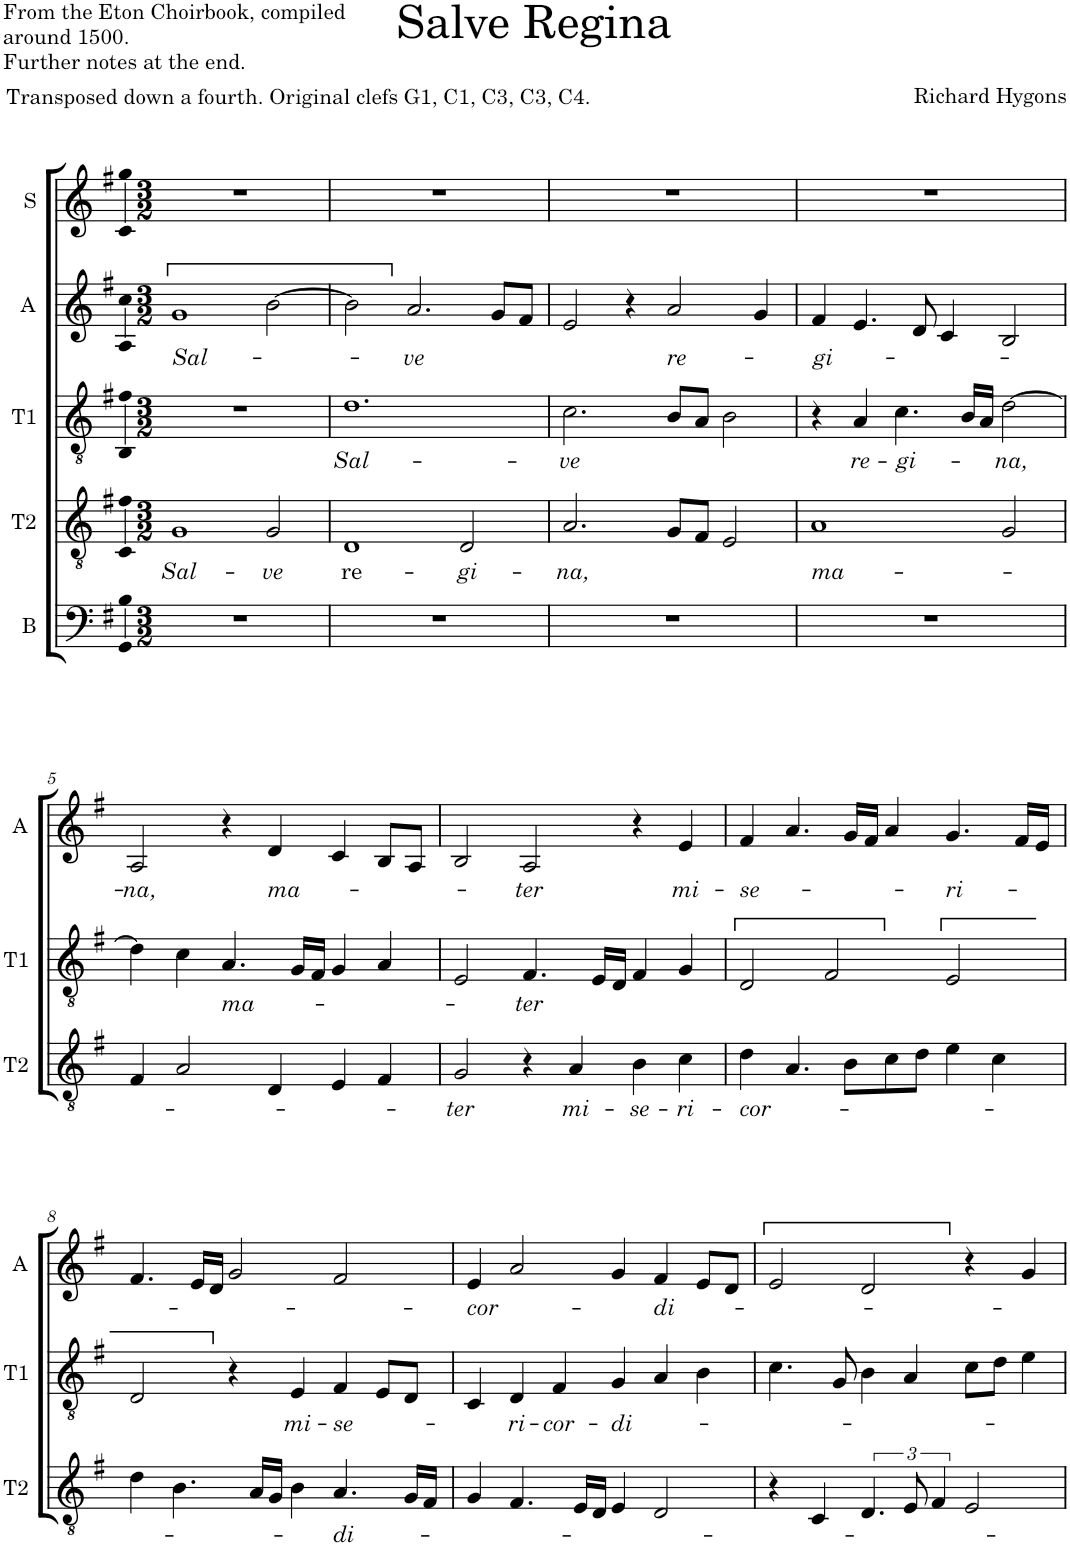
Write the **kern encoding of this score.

**kern	**kern	**text	**kern	**text	**kern	**text	**kern
*part5	*part4	*part4	*part3	*part3	*part2	*part2	*part1
*staff5	*staff4	*staff4	*staff3	*staff3	*staff2	*staff2	*staff1
*I"B	*I"T2	*	*I"T1	*	*I"A	*	*I"S
*I'B	*I'T2	*	*I'T1	*	*I'A	*	*I'S
*clefF4	*clefGv2	*	*clefGv2	*	*clefG2	*	*clefG2
*k[f#]	*k[f#]	*	*k[f#]	*	*k[f#]	*	*k[f#]
*M3/2	*M3/2	*	*M3/2	*	*M3/2	*	*M3/2
=1	=1	=1	=1	=1	=1	=1	=1
!	!	!LO:LY:b	!	!	!	!LO:LY:b	!
1.r	1G	Sal-	1.r	.	1g	Sal-	1.r
!	!	!LO:LY:b	!	!	!	!	!
.	2G/	-ve	.	.	[2b\	.	.
=2	=2	=2	=2	=2	=2	=2	=2
!	!	!LO:LY:b	!	!LO:LY:b	!	!	!
1.r	1D	re-	1.d	Sal-	2b\]	.	1.r
!	!	!	!	!	!	!LO:LY:b	!
.	.	.	.	.	2.a/	-ve	.
!	!	!LO:LY:b	!	!	!	!	!
.	2D/	-gi-	.	.	.	.	.
.	.	.	.	.	8g/L	.	.
.	.	.	.	.	8f#/J	.	.
=3	=3	=3	=3	=3	=3	=3	=3
!	!	!LO:LY:b	!	!LO:LY:b	!	!	!
1.r	2.A/	-na,	2.c\	-ve	2e/	.	1.r
.	.	.	.	.	4r	.	.
!	!	!	!	!	!	!LO:LY:b	!
.	8G/L	.	8B/L	.	2a/	re-	.
.	8F#/J	.	8A/J	.	.	.	.
.	2E/	.	2B\	.	.	.	.
.	.	.	.	.	4g/	.	.
=4	=4	=4	=4	=4	=4	=4	=4
!	!	!LO:LY:b	!	!	!	!LO:LY:b	!
1.r	1A	ma-	4r	.	4f#/	-gi-	1.r
!	!	!	!	!LO:LY:b	!	!	!
.	.	.	4A/	re-	4.e/	.	.
!	!	!	!	!LO:LY:b	!	!	!
.	.	.	4.c\	-gi-	.	.	.
.	.	.	.	.	8d/	.	.
.	.	.	.	.	4c/	.	.
.	.	.	16B/LL	.	.	.	.
.	.	.	16A/JJ	.	.	.	.
!	!	!	!	!LO:LY:b	!	!	!
.	2G/	.	[2d\	-na,	2B/	.	.
!!LO:LB:g=z
=5	=5	=5	=5	=5	=5	=5	=5
!	!	!	!	!	!	!LO:LY:b	!
1.r	4F#/	.	4d\]	.	2A/	-na,	1.r
.	2A/	.	4c\	.	.	.	.
!	!	!	!	!LO:LY:b	!	!	!
.	.	.	4.A/	ma-	4r	.	.
!	!	!	!	!	!	!LO:LY:b	!
.	4D/	.	.	.	4d/	ma-	.
.	.	.	16G/LL	.	.	.	.
.	.	.	16F#/JJ	.	.	.	.
.	4E/	.	4G/	.	4c/	.	.
.	4F#/	.	4A/	.	8B/L	.	.
.	.	.	.	.	8A/J	.	.
=6	=6	=6	=6	=6	=6	=6	=6
!	!	!LO:LY:b	!	!	!	!	!
1.r	2G/	-ter	2E/	.	2B/	.	1.r
!	!	!	!	!LO:LY:b	!	!LO:LY:b	!
.	4r	.	4.F#/	-ter	2A/	-ter	.
!	!	!LO:LY:b	!	!	!	!	!
.	4A/	mi-	.	.	.	.	.
.	.	.	16E/LL	.	.	.	.
.	.	.	16D/JJ	.	.	.	.
!	!	!LO:LY:b	!	!	!	!	!
.	4B\	-se-	4F#/	.	4r	.	.
!	!	!LO:LY:b	!	!	!	!LO:LY:b	!
.	4c\	-ri-	4G/	.	4e/	mi-	.
=7	=7	=7	=7	=7	=7	=7	=7
!	!	!LO:LY:b	!	!	!	!LO:LY:b	!
1.r	4d\	-cor-	2D/	.	4f#/	-se-	1.r
.	4.A/	.	.	.	4.a/	.	.
.	.	.	2F#/	.	.	.	.
.	8B\L	.	.	.	16g/LL	.	.
.	.	.	.	.	16f#/JJ	.	.
.	8c\	.	.	.	4a/	.	.
.	8d\J	.	.	.	.	.	.
!	!	!	!	!	!	!LO:LY:b	!
.	4e\	.	2E/	.	4.g/	-ri-	.
.	4c\	.	.	.	.	.	.
.	.	.	.	.	16f#/LL	.	.
.	.	.	.	.	16e/JJ	.	.
!!LO:LB:g=z
=8	=8	=8	=8	=8	=8	=8	=8
1.r	4d\	.	2D/	.	4.f#/	.	1.r
.	4.B\	.	.	.	.	.	.
.	.	.	.	.	16e/LL	.	.
.	.	.	.	.	16d/JJ	.	.
.	.	.	4r	.	2g/	.	.
.	16A/LL	.	.	.	.	.	.
.	16G/JJ	.	.	.	.	.	.
!	!	!	!	!LO:LY:b	!	!	!
.	4B\	.	4E/	mi-	.	.	.
!	!	!LO:LY:b	!	!LO:LY:b	!	!	!
.	4.A/	-di-	4F#/	-se-	2f#/	.	.
.	.	.	8E/L	.	.	.	.
.	16G/LL	.	8D/J	.	.	.	.
.	16F#/JJ	.	.	.	.	.	.
=9	=9	=9	=9	=9	=9	=9	=9
!	!	!	!	!	!	!LO:LY:b	!
1.r	4G/	.	4C/	.	4e/	-cor-	1.r
!	!	!	!	!LO:LY:b	!	!	!
.	4.F#/	.	4D/	-ri-	2a/	.	.
!	!	!	!	!LO:LY:b	!	!	!
.	.	.	4F#/	-cor-	.	.	.
.	16E/LL	.	.	.	.	.	.
.	16D/JJ	.	.	.	.	.	.
!	!	!	!	!LO:LY:b	!	!	!
.	4E/	.	4G/	-di-	4g/	.	.
!	!	!	!	!	!	!LO:LY:b	!
.	2D/	.	4A/	.	4f#/	-di-	.
.	.	.	4B\	.	8e/L	.	.
.	.	.	.	.	8d/J	.	.
=10	=10	=10	=10	=10	=10	=10	=10
1.r	4r	.	4.c\	.	2e/	.	1.r
.	4C/	.	.	.	.	.	.
.	.	.	8G/	.	.	.	.
.	6.D/	.	4B\	.	2d/	.	.
.	12E/	.	4A/	.	.	.	.
.	6F#/	.	.	.	.	.	.
.	2E/	.	8c\L	.	4r	.	.
.	.	.	8d\J	.	.	.	.
.	.	.	4e\	.	4g/	.	.
=	=	=	=	=	=	=	=
*-	*-	*-	*-	*-	*-	*-	*-
